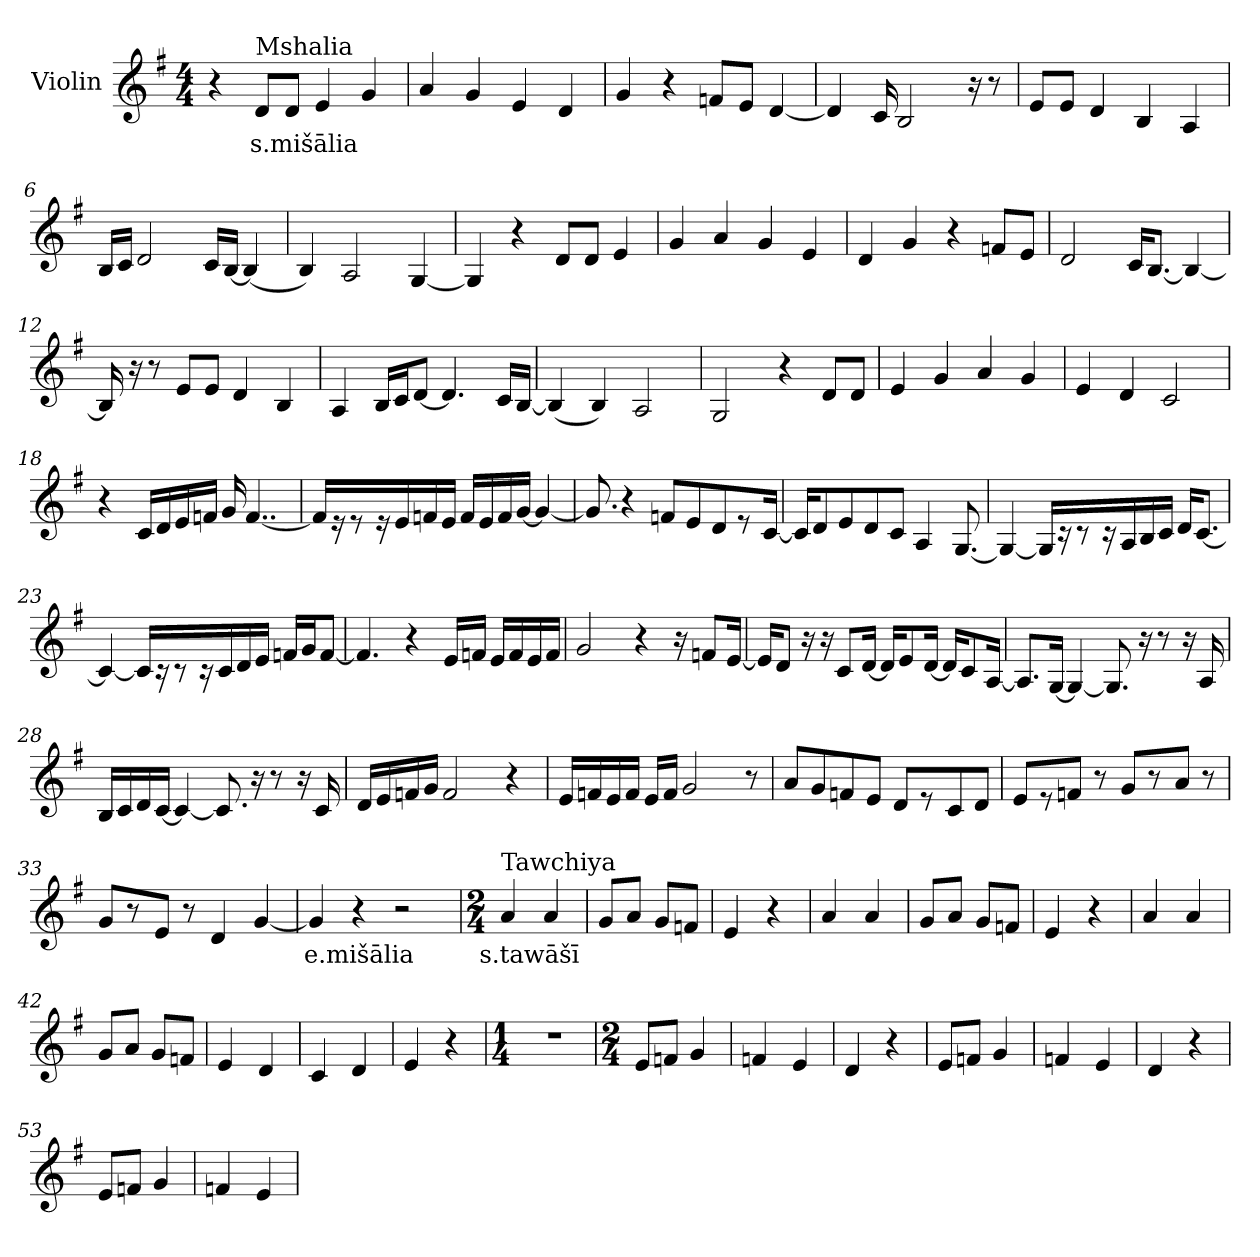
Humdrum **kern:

**kern	**text
*part1	*part1
*staff1	*staff1
*I"Violin	*
*clefG2	*
*k[f#]	*
*G:	*
*M4/4	*
*MM60	*
=1	=1
4r	.
!LO:TX:a:t=Mshalia	!
!	!LO:LY:b
8d/L	s.mišālia
8d/J	.
4e/	.
4g/	.
=2	=2
4a/	.
4g/	.
4e/	.
4d/	.
=3	=3
4g/	.
4r	.
8fn/L	.
8e/J	.
[4d/	.
=4	=4
4d/]	.
16c/	.
2B/	.
16r	.
8r	.
!!LO:LB:g=z
=5	=5
8e/L	.
8e/J	.
4d/	.
4B/	.
4A/	.
=6	=6
16B/LL	.
16c/JJ	.
2d/	.
16c/LL	.
[16B/JJ	.
(<4B/]	.
=7	=7
4B/)	.
2A/	.
[4G/	.
=8	=8
4G/]	.
4r	.
8d/L	.
8d/J	.
4e/	.
=9	=9
4g/	.
4a/	.
4g/	.
4e/	.
!!LO:LB:g=z
=10	=10
4d/	.
4g/	.
4r	.
8fn/L	.
8e/J	.
=11	=11
2d/	.
16c/KL	.
[8.B/J	.
4B/_	.
=12	=12
16B/]	.
16r	.
8r	.
8e/L	.
8e/J	.
4d/	.
4B/	.
=13	=13
4A/	.
16B/LL	.
16c/J	.
[8d/J	.
4.d/]	.
16c/LL	.
[16B/JJ	.
!!LO:LB:g=z
=14	=14
(<4B/]	.
4B/)	.
2A/	.
=15	=15
2G/	.
4r	.
8d/L	.
8d/J	.
=16	=16
4e/	.
4g/	.
4a/	.
4g/	.
=17	=17
4e/	.
4d/	.
2c/	.
=18	=18
4r	.
16c/LL	.
16d/	.
16e/	.
16fn/JJ	.
16g/	.
[4..f/	.
!!LO:LB:g=z
=19	=19
16f/LL]	.
16r	.
8r	.
16r	.
16e/	.
16fn/	.
16e/JJ	.
16f/LL	.
16e/	.
16f/	.
[16g/JJ	.
4g/_	.
=20	=20
8.g/]	.
4r	.
8fn/L	.
8e/	.
8d/	.
8r	.
[16c/Jk	.
=21	=21
16c/KL]	.
8d/	.
8e/	.
8d/	.
8c/J	.
4A/	.
[8.G/	.
!!LO:LB:g=z
=22	=22
4G/_	.
16G/LL]	.
16r	.
8r	.
16r	.
16A/	.
16B/	.
16c/JJ	.
16d/KL	.
[8.c/J	.
=23	=23
4c/_	.
16c/LL]	.
16r	.
8r	.
16r	.
16c/	.
16d/	.
16e/JJ	.
16fn/LL	.
16g/J	.
[8f/J	.
=24	=24
4.f/]	.
4r	.
16e/LL	.
16fn/JJ	.
16e/LL	.
16f/	.
16e/	.
16f/JJ	.
!!LO:LB:g=z
=25	=25
2g/	.
4r	.
16r	.
8fn/L	.
[16e/Jk	.
=26	=26
16e/KL]	.
8d/J	.
16r	.
16r	.
8c/L	.
[16d/Jk	.
16d/KL]	.
8e/	.
[16d/Jk	.
16d/KL]	.
8c/	.
[16A/Jk	.
=27	=27
8.A/L]	.
[16G/Jk	.
4G/_	.
8.G/]	.
16r	.
8r	.
16r	.
16A/	.
!!LO:PB:g=z
=28	=28
16B/LL	.
16c/	.
16d/	.
[16c/JJ	.
4c/_	.
8.c/]	.
16r	.
8r	.
16r	.
16c/	.
=29	=29
16d/LL	.
16e/	.
16fn/	.
16g/JJ	.
2f/	.
4r	.
=30	=30
16e/LL	.
16fn/	.
16e/	.
16f/JJ	.
16e/LL	.
16f/JJ	.
2g/	.
8r	.
=31	=31
8a/L	.
8g/	.
8fn/	.
8e/J	.
8d/L	.
8r	.
8c/	.
8d/J	.
!!LO:PB:g=z
=32	=32
8e/L	.
8r	.
8fn/J	.
8r	.
8g/L	.
8r	.
8a/J	.
8r	.
=33	=33
8g/L	.
8r	.
8e/J	.
8r	.
4d/	.
[4g/	.
=34	=34
!	!LO:LY:b
4g/]	e.mišālia
4r	.
2r	.
=35	=35
*M2/4	*
*MM150	*
!LO:TX:a:t=Tawchiya	!
!	!LO:LY:b
4a/	s.tawāšī
4a/	.
=36	=36
8g/L	.
8a/J	.
8g/L	.
8fn/J	.
=37	=37
4e/	.
4r	.
=38	=38
4a/	.
4a/	.
!!LO:LB:g=z
=39	=39
8g/L	.
8a/J	.
8g/L	.
8fn/J	.
=40	=40
4e/	.
4r	.
=41	=41
4a/	.
4a/	.
=42	=42
8g/L	.
8a/J	.
8g/L	.
8fn/J	.
=43	=43
4e/	.
4d/	.
=44	=44
4c/	.
4d/	.
=45	=45
4e/	.
4r	.
=46	=46
*M1/4	*
4r	.
=47	=47
*M2/4	*
8e/L	.
8fn/J	.
4g/	.
!!LO:LB:g=z
=48	=48
4fn/	.
4e/	.
=49	=49
4d/	.
4r	.
=50	=50
8e/L	.
8fn/J	.
4g/	.
=51	=51
4fn/	.
4e/	.
=52	=52
4d/	.
4r	.
=53	=53
8e/L	.
8fn/J	.
4g/	.
=54	=54
4fn/	.
4e/	.
=	=
*-	*-
